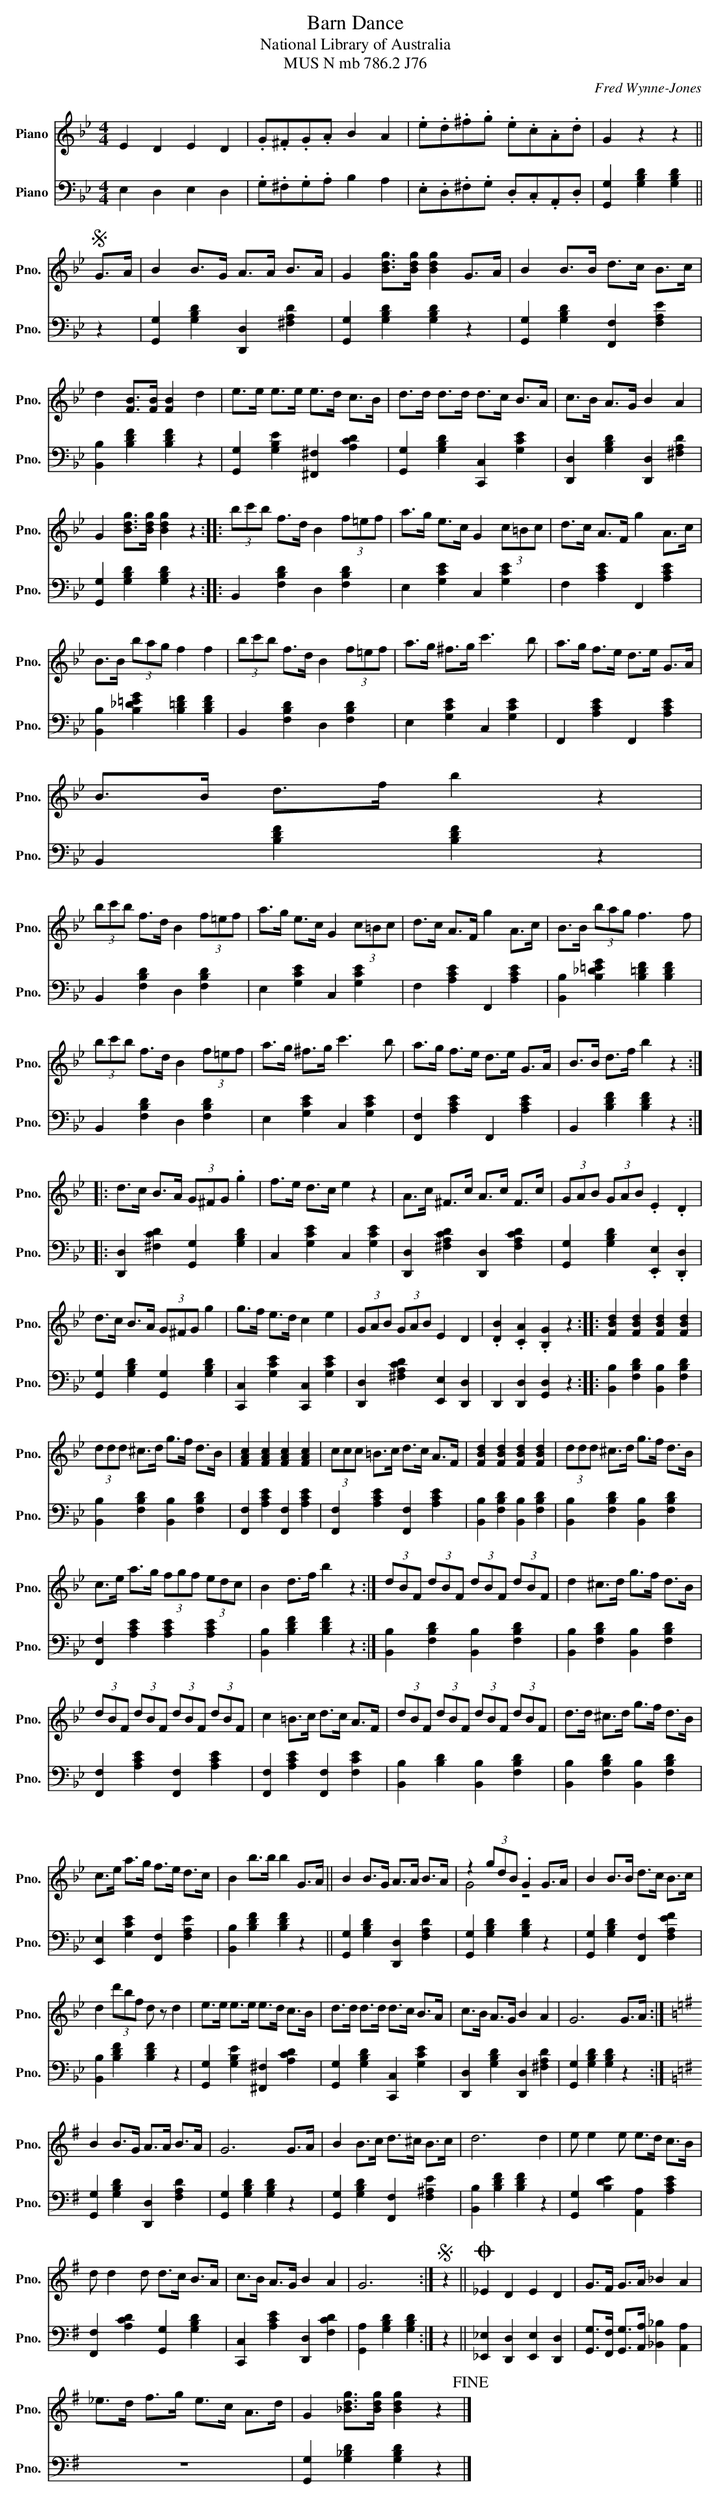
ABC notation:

X:1
T:Barn Dance
C:Fred Wynne-Jones
T:National Library of Australia
T:MUS N mb 786.2 J76
%%score ( 1 2 ) 3
L:1/8
M:4/4
K:Bb
V:1 treble nm="Piano" snm="Pno."
V:2 treble
V:3 bass nm="Piano" snm="Pno."
V:1
E2 D2 E2 D2 | .G.^F.G.A B2 A2 | .e.d.^f.g .e.c.A.d | G2 z2 z2 ||$S G>A | B2 B>G A>A B>A |
G2 [Bdg]>[Bdg] [Bdg]2 G>A | B2 B>B d>c B>c |$ d2 [FB]>[FB] [FB]2 d2 | e>e e>e e>d c>B |
d>d d>d d>c B>A | c>B A>G B2 A2 |$ G2 [Bdg]>[Bdg] [Bdg]2 z2 :: (3bc'b f>d B2 (3f=ef |
a>g e>c G2 (3c=Bc | d>c A>F g2 A>c |$ B>B (3bag f2 f2 | (3bc'b f>d B2 (3f=ef | a>g ^f>g c'3 b |
a>g f>e d>e G>A |$ B>B d>f b2 z2 |$ (3bc'b f>d B2 (3f=ef | a>g e>c G2 (3c=Bc | d>c A>F g2 A>c |
B>B (3bag f3 f |$ (3bc'b f>d B2 (3f=ef | a>g ^f>g c'3 b | a>g f>e d>e G>A | B>B d>f b2 z2 ::$
d>c B>A (3G^FG .g2 | f>e d>c e2 z2 | A>c ^F>c A>c F>c | (3GAB (3GAB .E2 .D2 |$ d>c B>A (3G^FG g2 |
g>f e>d c2 e2 | (3GAB (3GAB E2 D2 | .[DB]2 .[CA]2 .[B,G]2 z2 :: [FBd]2 [FBd]2 [FBd]2 [FBd]2 |$
(3ddd ^c>d g>f d>B | [FAc]2 [FAc]2 [FAc]2 [FAc]2 | (3ccc =B>c d>c A>F |
[FBd]2 [FBd]2 [FBd]2 [FBd]2 | (3ddd ^c>d g>f d>B |$ c>e a>g (3fgf (3edc | B2 d>f b2 z2 :|
(3dBF (3dBF (3dBF (3dBF | d2 ^c>d g>f d>B |$ (3dBF (3dBF (3dBF (3dBF | c2 =B>c d>c A>F |
(3dBF (3dBF (3dBF (3dBF | d>d ^c>d g>f d>B |$ c>e a>g f>e d>c | B2 b>b b2 G>A || B2 B>G A>A B>A |
z2 (3gdB .G2 G>A | B2 B>B d>c B>c |$ d2 (3d'bf d z d2 | e>e e>e e>d c>B | d>d d>d d>c B>A |
c>B A>G B2 A2 | G6 G>A :|$[K:G] B2 B>G A>A B>A | G6 G>A | B2 B>c d>^c B>c | d6 d2 |
e e2 e e>d c>B |$ d d2 d d>c B>A | c>B A>G B2 A2 | G6 :|S z2 ||O _E2 D2 E2 D2 | G>F G>A _B2 A2 |$
_e>d f>g e>c A>d | G2 [_Bdg]>[Bdg] [Bdg]2 z2!fine! |]
V:2
x8 | x8 | x8 | x6 ||$ x2 | x8 | x8 | x8 |$ x8 | x8 | x8 | x8 |$ x8 :: x8 | x8 | x8 |$ x8 | x8 |
x8 | x8 |$ x8 |$ x8 | x8 | x8 | x8 |$ x8 | x8 | x8 | x8 ::$ x8 | x8 | x8 | x8 |$ x8 | x8 | x8 |
x8 :: x8 |$ x8 | x8 | x8 | x8 | x8 |$ x8 | x8 :| x8 | x8 |$ x8 | x8 | x8 | x8 |$ x8 | x8 || x8 |
G4 z4 | x8 |$ x8 | x8 | x8 | x8 | x8 :|$[K:G] x8 | x8 | x8 | x8 | x8 |$ x8 | x8 | x6 :| x2 || x8 |
x8 |$ x8 | x8 |]
V:3
E,2 D,2 E,2 D,2 | .G,.^F,.G,.A, B,2 A,2 | .E,.D,.^F,.G, .D,.C,.A,,.D, |
[G,,G,]2 [G,B,D]2 [G,B,D]2 ||$ z2 | [G,,G,]2 [G,B,D]2 [D,,D,]2 [^F,A,D]2 |
[G,,G,]2 [G,B,D]2 [G,B,D]2 z2 | [G,,G,]2 [G,B,D]2 [F,,F,]2 [F,A,E]2 |$
[B,,B,]2 [B,DF]2 [B,DF]2 z2 | [G,,G,]2 [G,B,E]2 [^F,,^F,]2 [A,CD]2 |
[G,,G,]2 [G,B,D]2 [C,,C,]2 [G,CE]2 | [D,,D,]2 [G,B,D]2 [D,,D,]2 [^F,A,D]2 |$
[G,,G,]2 [G,B,D]2 [G,B,D]2 z2 :: B,,2 [F,B,D]2 D,2 [F,B,D]2 | E,2 [G,CE]2 C,2 [G,CE]2 |
F,2 [A,CE]2 F,,2 [A,CE]2 |$ [B,,B,]2 [B,_D=EG]2 [B,=DF]2 [B,DF]2 | B,,2 [F,B,D]2 D,2 [F,B,D]2 |
E,2 [G,CE]2 C,2 [G,CE]2 | F,,2 [A,CE]2 F,,2 [A,CE]2 |$ B,,2 [B,DF]2 [B,DF]2 z2 |$
B,,2 [F,B,D]2 D,2 [F,B,D]2 | E,2 [G,CE]2 C,2 [G,CE]2 | F,2 [A,CE]2 F,,2 [A,CE]2 |
[B,,B,]2 [B,_D=EG]2 [B,=DF]2 [B,DF]2 |$ B,,2 [F,B,D]2 D,2 [F,B,D]2 | E,2 [G,CE]2 C,2 [G,CE]2 |
[F,,F,]2 [A,CE]2 F,,2 [A,CE]2 | B,,2 [B,DF]2 [B,DF]2 z2 ::$ [D,,D,]2 [^F,CD]2 [G,,G,]2 [G,B,D]2 |
C,2 [G,CE]2 C,2 [G,CE]2 | [D,,D,]2 [^F,A,CD]2 [D,,D,]2 [F,A,CD]2 |
[G,,G,]2 [G,B,D]2 .[E,,E,]2 .[D,,D,]2 |$ [G,,G,]2 [G,B,D]2 [G,,G,]2 [G,B,D]2 |
[C,,C,]2 [G,CE]2 [C,,C,]2 [G,CE]2 | [D,,D,]2 [^F,A,CD]2 [E,,E,]2 [D,,D,]2 |
D,,2 [D,,D,]2 [G,,D,]2 z2 :: [B,,B,]2 [F,B,D]2 [B,,B,]2 [F,B,D]2 |$
[B,,B,]2 [F,B,D]2 [B,,B,]2 [F,B,D]2 | [F,,F,]2 [A,CE]2 [F,,F,]2 [A,CE]2 |
[F,,F,]2 [A,CE]2 [F,,F,]2 [A,CE]2 | [B,,B,]2 [F,B,D]2 [B,,B,]2 [F,B,D]2 |
[B,,B,]2 [F,B,D]2 [B,,B,]2 [F,B,D]2 |$ [F,,F,]2 [A,CE]2 [A,CE]2 [A,CE]2 |
[B,,B,]2 [B,DF]2 [B,DF]2 z2 :| [B,,B,]2 [F,B,D]2 [B,,B,]2 [F,B,D]2 |
[B,,B,]2 [F,B,D]2 [B,,B,]2 [F,B,D]2 |$ [F,,F,]2 [A,CE]2 [F,,F,]2 [A,CE]2 |
[F,,F,]2 [A,CE]2 [F,,F,]2 [F,CE]2 | [B,,B,]2 [B,D]2 [B,,B,]2 [F,B,D]2 |
[B,,B,]2 [F,B,D]2 [B,,B,]2 [F,B,D]2 |$ [E,,E,]2 [G,CE]2 [F,,F,]2 [F,A,E]2 |
[B,,B,]2 [B,DF]2 [B,DF]2 z2 || [G,,G,]2 [G,B,D]2 [D,,D,]2 [F,A,D]2 |
[G,,G,]2 [G,B,D]2 [G,B,D]2 z2 | [G,,G,]2 [G,B,D]2 [F,,F,]2 [F,A,EF]2 |$
[B,,B,]2 [B,DF]2 [B,DF]2 z2 | [G,,G,]2 [G,B,E]2 [^F,,^F,]2 [A,CD]2 |
[G,,G,]2 [G,B,D]2 [C,,C,]2 [G,CE]2 | [D,,D,]2 [G,B,D]2 [D,,D,]2 [^F,A,D]2 |
[G,,G,]2 [G,B,D]2 [G,B,D]2 z2 :|$[K:G] [G,,G,]2 [G,B,D]2 [D,,D,]2 [F,A,D]2 |
[G,,G,]2 [G,B,D]2 [G,B,D]2 z2 | [G,,G,]2 [G,B,D]2 [F,,F,]2 [F,^A,E]2 |
[B,,B,]2 [B,DF]2 [B,DF]2 z2 | [G,,G,]2 [B,DE]2 [A,,A,]2 [A,CE]2 |$
[F,,F,]2 [A,CD]2 [G,,G,]2 [G,B,D]2 | [C,,C,]2 [A,CE]2 [D,,D,]2 [F,CD]2 |
[G,,A,]2 [G,B,D]2 [G,B,D]2 :| z2 || [_E,,_E,]2 [D,,D,]2 [E,,E,]2 [D,,D,]2 |
[G,,G,]>[F,,F,] [G,,G,]>[A,,A,] [_B,,_B,]2 [A,,A,]2 |$ z8 | [G,,G,]2 [G,_B,D]2 [G,B,D]2 z2 |]
